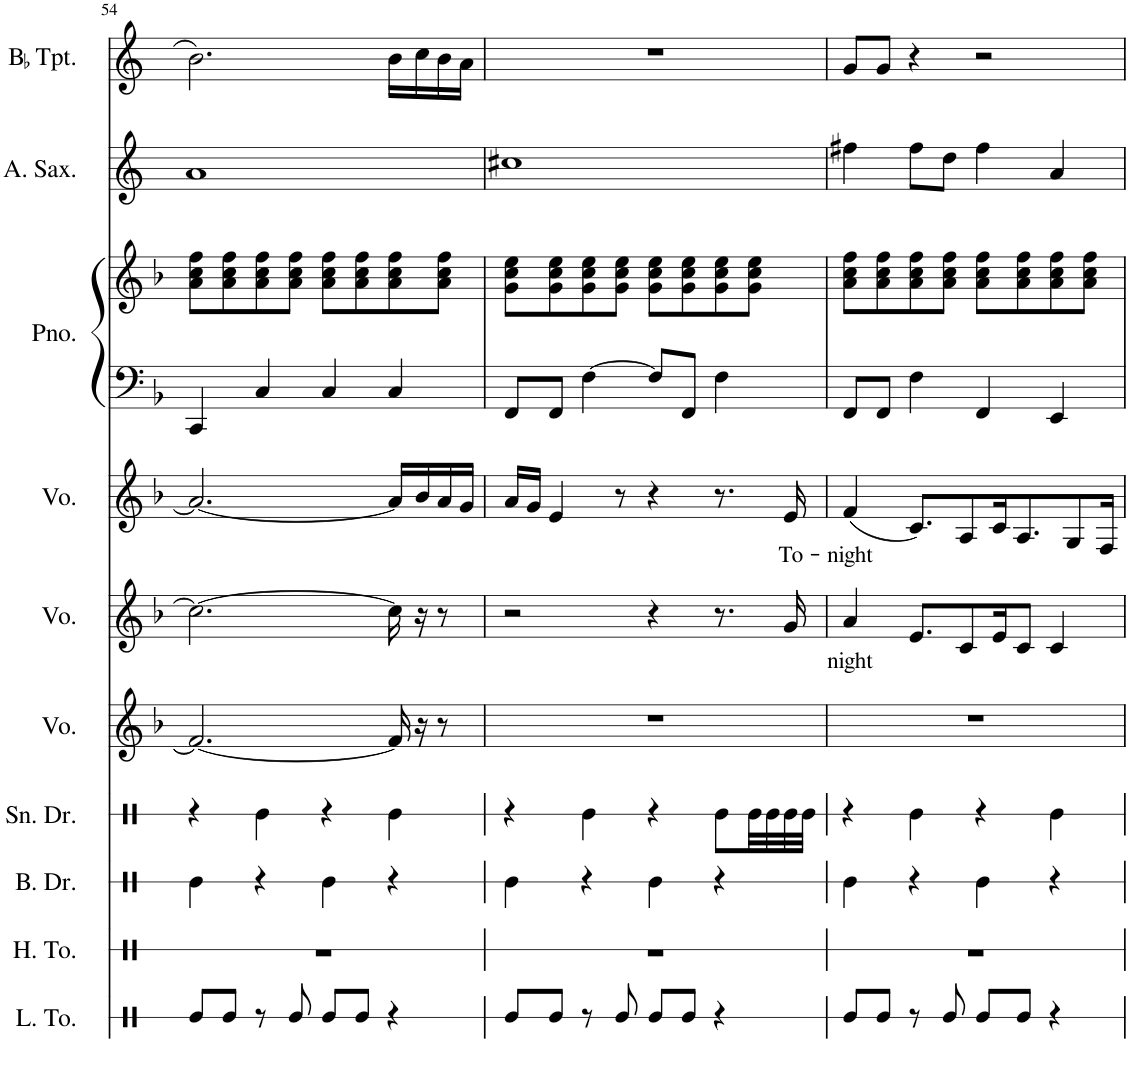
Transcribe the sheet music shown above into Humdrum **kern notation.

**kern	**kern	**kern	**kern	**kern	**kern	**text	**kern	**text	**kern	**kern	**kern	**kern
*part10	*part9	*part8	*part7	*part6	*part5	*part5	*part4	*part4	*part3	*part3	*part2	*part1
*staff11	*staff10	*staff9	*staff8	*staff7	*staff6	*staff6	*staff5	*staff5	*staff4	*staff3	*staff2	*staff1
*I"Low Tom	*I"High Tom	*I"Bass Drum	*I"Snare Drum	*I"Voice	*I"Voice	*	*I"Voice	*	*I"Piano	*	*I"Alto Saxophone	*I"BaccidentalFlat Trumpet
*I'L. To.	*I'H. To.	*I'B. Dr.	*I'Sn. Dr.	*I'Vo.	*I'Vo.	*	*I'Vo.	*	*I'Pno.	*	*I'A. Sax.	*I'BaccidentalFlat Tpt.
!!LO:PB:g=z
*clefX	*clefX	*clefX	*clefX	*clefG2	*clefG2	*	*clefG2	*	*clefF4	*clefG2	*clefG2	*clefG2
*	*	*	*	*	*	*	*	*	*	*	*Trd5c9	*Trd1c2
*k[]	*k[]	*k[]	*k[]	*k[b-]	*k[b-]	*	*k[b-]	*	*k[b-]	*k[b-]	*k[]	*k[]
*M4/4	*M4/4	*M4/4	*M4/4	*M4/4	*M4/4	*	*M4/4	*	*M4/4	*M4/4	*M4/4	*M4/4
=54	=54	=54	=54	=54	=54	=54	=54	=54	=54	=54	=54	=54
8Re/L	1r	4Re\	4r	2.f/_	2.cc\_	.	2.a/_	.	4CC/	8a\ 8cc\ 8ff\L	1a	2.b\
8Re/J	.	.	.	.	.	.	.	.	.	8a\ 8cc\ 8ff\	.	.
8r	.	4r	4Re\	.	.	.	.	.	4C/	8a\ 8cc\ 8ff\	.	.
8Re/	.	.	.	.	.	.	.	.	.	8a\ 8cc\ 8ff\J	.	.
8Re/L	.	4Re\	4r	.	.	.	.	.	4C/	8a\ 8cc\ 8ff\L	.	.
8Re/J	.	.	.	.	.	.	.	.	.	8a\ 8cc\ 8ff\	.	.
4r	.	4r	4Re\	16f/]	16cc\]	.	16a/LL]	.	4C/	8a\ 8cc\ 8ff\	.	16b\LL
.	.	.	.	16r	16r	.	16b-/	.	.	.	.	16cc\
.	.	.	.	8r	8r	.	16a/	.	.	8a\ 8cc\ 8ff\J	.	16b\
.	.	.	.	.	.	.	16g/JJ	.	.	.	.	16a\JJ
=55	=55	=55	=55	=55	=55	=55	=55	=55	=55	=55	=55	=55
8Re/L	1r	4Re\	4r	1r	2r	.	16a/LL	.	8FF/L	8g\ 8cc\ 8ee\L	1cc#X	1r
.	.	.	.	.	.	.	16g/JJ	.	.	.	.	.
8Re/J	.	.	.	.	.	.	4e/	.	8FF/J	8g\ 8cc\ 8ee\	.	.
8r	.	4r	4Re\	.	.	.	.	.	[4F\	8g\ 8cc\ 8ee\	.	.
8Re/	.	.	.	.	.	.	8r	.	.	8g\ 8cc\ 8ee\J	.	.
8Re/L	.	4Re\	4r	.	4r	.	4r	.	8F/L]	8g\ 8cc\ 8ee\L	.	.
8Re/J	.	.	.	.	.	.	.	.	8FF/J	8g\ 8cc\ 8ee\	.	.
4r	.	4r	8Re\L	.	8.r	.	8.r	.	4F\	8g\ 8cc\ 8ee\	.	.
.	.	.	32Re\LL	.	.	.	.	.	.	8g\ 8cc\ 8ee\J	.	.
.	.	.	32Re\	.	.	.	.	.	.	.	.	.
!	!	!	!	!	!	!	!	!LO:LY:b	!	!	!	!
.	.	.	32Re\	.	16g/	.	16e/	To-	.	.	.	.
.	.	.	32Re\JJJ	.	.	.	.	.	.	.	.	.
=56	=56	=56	=56	=56	=56	=56	=56	=56	=56	=56	=56	=56
!	!	!	!	!	!	!LO:LY:b	!	!LO:LY:b	!	!	!	!
8Re/L	1r	4Re\	4r	1r	4a/	-night	(4f/	-night	8FF/L	8a\ 8cc\ 8ff\L	4ff#X\	8g/L
8Re/J	.	.	.	.	.	.	.	.	8FF/J	8a\ 8cc\ 8ff\	.	8g/J
8r	.	4r	4Re\	.	8.e/L	.	8.c/L)	.	4F\	8a\ 8cc\ 8ff\	8ff#\L	4r
8Re/	.	.	.	.	.	.	.	.	.	8a\ 8cc\ 8ff\J	8dd\J	.
.	.	.	.	.	8c/	.	8A/	.	.	.	.	.
8Re/L	.	4Re\	4r	.	.	.	.	.	4FF/	8a\ 8cc\ 8ff\L	4ff#\	2r
.	.	.	.	.	16e/K	.	16c/K	.	.	.	.	.
8Re/J	.	.	.	.	8c/J	.	8.A/	.	.	8a\ 8cc\ 8ff\	.	.
4r	.	4r	4Re\	.	4c/	.	.	.	4EE/	8a\ 8cc\ 8ff\	4a/	.
.	.	.	.	.	.	.	8G/	.	.	.	.	.
.	.	.	.	.	.	.	.	.	.	8a\ 8cc\ 8ff\J	.	.
.	.	.	.	.	.	.	16F/Jk	.	.	.	.	.
=	=	=	=	=	=	=	=	=	=	=	=	=
*-	*-	*-	*-	*-	*-	*-	*-	*-	*-	*-	*-	*-
